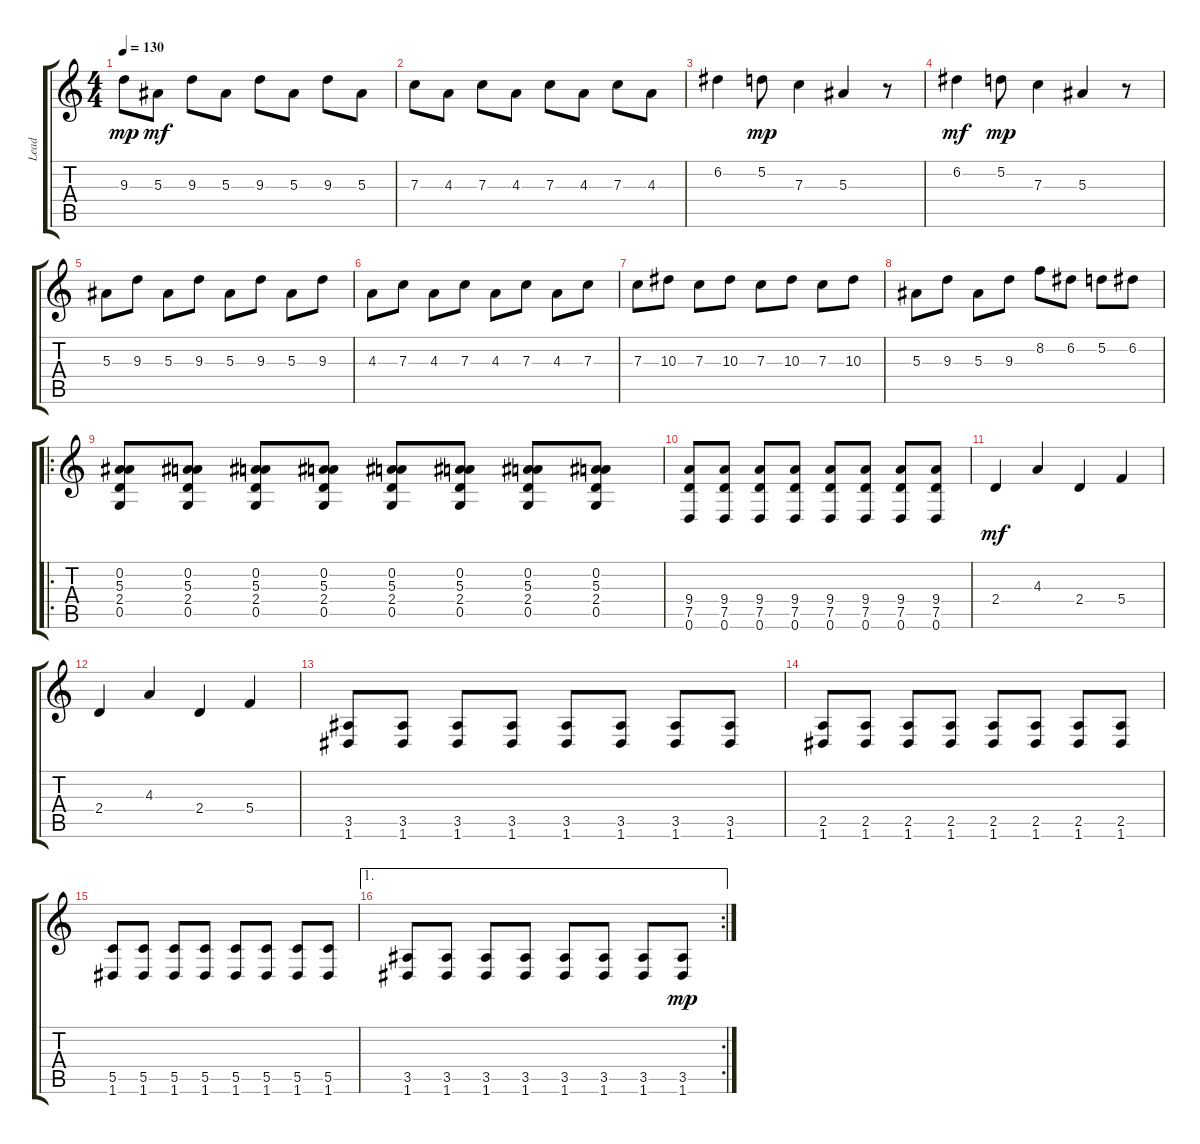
\track ("Lead" "Lead") {instrument distortionguitar}
\staff {score tabs}
\tuning (D4 A3 F3 C3 G2 D2) {hide}
\ts (4 4)
\tempo 130
\clef g2
\ks c
9.3.8{dy mp} 5.3.8{dy mf} 9.3.8 5.3.8 9.3.8 5.3.8 9.3.8 5.3.8 |
7.3.8 4.3.8 7.3.8 4.3.8 7.3.8 4.3.8 7.3.8 4.3.8 |
6.2.4 5.2.8{dy mp} 7.3.4 5.3.4 r.8 |
6.2.4{dy mf} 5.2.8{dy mp} 7.3.4 5.3.4 r.8 |
5.3.8 9.3.8 5.3.8 9.3.8 5.3.8 9.3.8 5.3.8 9.3.8 |
4.3.8 7.3.8 4.3.8 7.3.8 4.3.8 7.3.8 4.3.8 7.3.8 |
7.3.8 10.3.8 7.3.8 10.3.8 7.3.8 10.3.8 7.3.8 10.3.8 |
5.3.8 9.3.8 5.3.8 9.3.8 8.2.8 6.2.8 5.2.8 6.2.8 |
\ro
(0.2 5.3 2.4 0.5).8 (0.2 5.3 2.4 0.5).8 (0.2 5.3 2.4 0.5).8 (0.2 5.3 2.4 0.5).8 (0.2 5.3 2.4 0.5).8 (0.2 5.3 2.4 0.5).8 (0.2 5.3 2.4 0.5).8 (0.2 5.3 2.4 0.5).8 |
(9.4 7.5 0.6).8 (9.4 7.5 0.6).8 (9.4 7.5 0.6).8 (9.4 7.5 0.6).8 (9.4 7.5 0.6).8 (9.4 7.5 0.6).8 (9.4 7.5 0.6).8 (9.4 7.5 0.6).8 |
2.4.4{dy mf} 4.3.4 2.4.4 5.4.4 |
2.4.4 4.3.4 2.4.4 5.4.4 |
(3.5 1.6).8 (3.5 1.6).8 (3.5 1.6).8 (3.5 1.6).8 (3.5 1.6).8 (3.5 1.6).8 (3.5 1.6).8 (3.5 1.6).8 |
(2.5 1.6).8 (2.5 1.6).8 (2.5 1.6).8 (2.5 1.6).8 (2.5 1.6).8 (2.5 1.6).8 (2.5 1.6).8 (2.5 1.6).8 |
(5.5 1.6).8 (5.5 1.6).8 (5.5 1.6).8 (5.5 1.6).8 (5.5 1.6).8 (5.5 1.6).8 (5.5 1.6).8 (5.5 1.6).8 |
\ae 1
\rc 2
(3.5 1.6).8 (3.5 1.6).8 (3.5 1.6).8 (3.5 1.6).8 (3.5 1.6).8 (3.5 1.6).8 (3.5 1.6).8 (3.5 1.6).8{dy mp}
